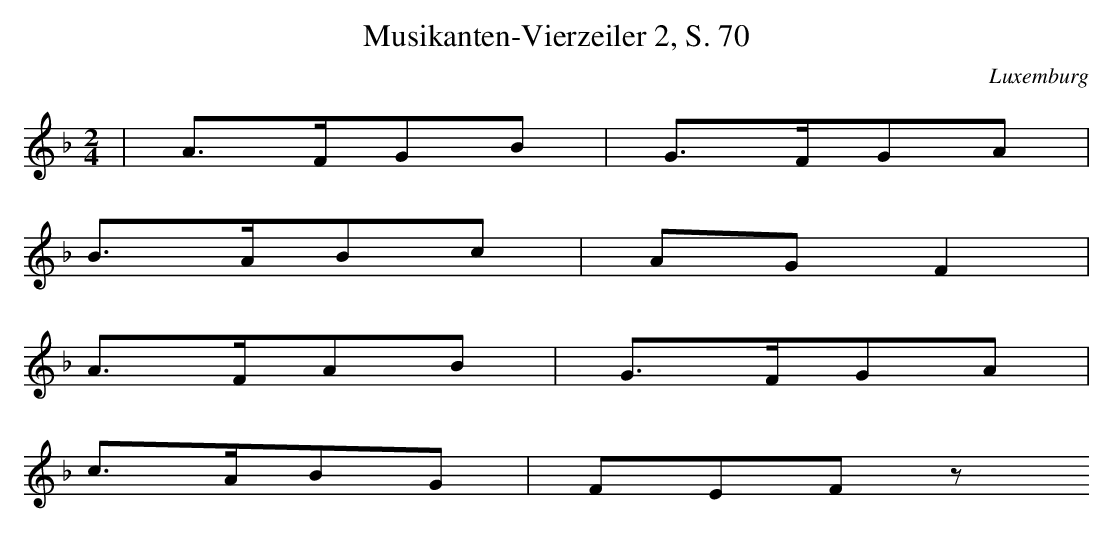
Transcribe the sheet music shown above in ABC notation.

X:1
T: Musikanten-Vierzeiler 2, S. 70
O: Luxemburg
M: 2/4
L: 1/16
K: F
 | A3FG2B2 | G3FG2A2 |
B3AB2c2 | A2G2F4 |
A3FA2B2 | G3FG2A2 |
c3AB2G2 | F2E2F2z2
